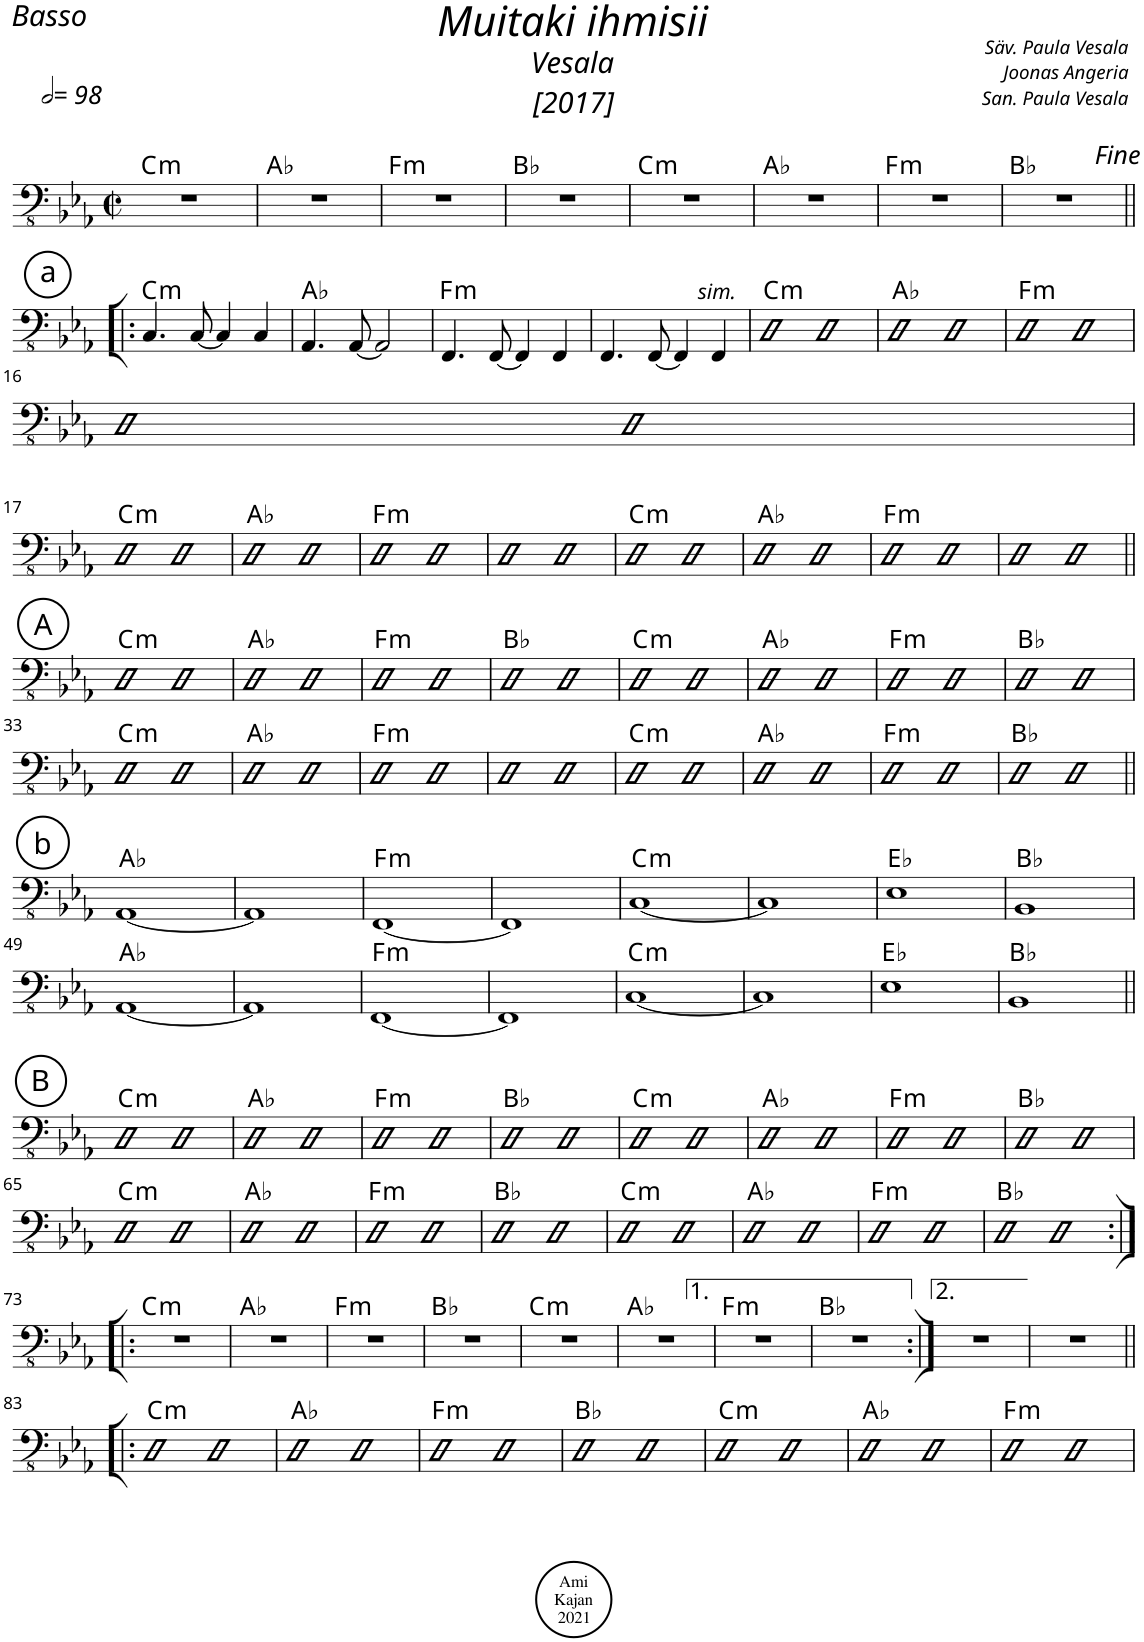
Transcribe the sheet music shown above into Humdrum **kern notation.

**kern	**harte
*part1	*part1
*staff1	*
*I"Acoustic Bass	*
*I'Bass	*
*clefFv4	*
*k[b-e-a-]	*
*M2/2	*
*met(c|)	*
*MM196	*
=1	=1
!	!LO:H:kt=m
1r	C:min
=2	=2
1r	Ab:maj
=3	=3
!	!LO:H:kt=m
1r	F:min
=4	=4
1r	Bb:maj
=5	=5
!	!LO:H:kt=m
1r	C:min
=6	=6
1r	Ab:maj
=7	=7
!	!LO:H:kt=m
1r	F:min
=8	=8
1r	Bb:maj
!!LO:LB:g=z
!!LO:REH:place=s1:a:cj:enc=circle:fs=14:t=a
=9!|:	=9!|:
!	!LO:H:kt=m
4.CC/	C:min
[8CC/	.
4CC/]	.
4CC/	.
=10	=10
4.AAA-/	Ab:maj
[8AAA-/	.
2AAA-/]	.
=11	=11
!	!LO:H:kt=m
4.FFF/	F:min
[8FFF/	.
4FFF/]	.
4FFF/	.
=12	=12
4.FFF/	.
[8FFF/	.
4FFF/]	.
!LO:TX:a:i:t=sim.	!
4FFF/	.
=13	=13
!	!LO:H:kt=m
2CC	C:min
2CC	.
=14	=14
2CC	Ab:maj
2CC	.
=15	=15
!	!LO:H:kt=m
2CC	F:min
2CC	.
!!LO:LB:g=z
=16	=16
2CC	.
2CC	.
!!LO:LB:g=z
=17	=17
!	!LO:H:kt=m
2CC	C:min
2CC	.
=18	=18
2CC	Ab:maj
2CC	.
=19	=19
!	!LO:H:kt=m
2CC	F:min
2CC	.
=20	=20
2CC	.
2CC	.
=21	=21
!	!LO:H:kt=m
2CC	C:min
2CC	.
=22	=22
2CC	Ab:maj
2CC	.
=23	=23
!	!LO:H:kt=m
2CC	F:min
2CC	.
=24	=24
2CC	.
2CC	.
!!LO:LB:g=z
!!LO:REH:place=s1:a:cj:enc=circle:fs=14:t=A
=25||	=25||
!	!LO:H:kt=m
2CC	C:min
2CC	.
=26	=26
2CC	Ab:maj
2CC	.
=27	=27
!	!LO:H:kt=m
2CC	F:min
2CC	.
=28	=28
2CC	Bb:maj
2CC	.
=29	=29
!	!LO:H:kt=m
2CC	C:min
2CC	.
=30	=30
2CC	Ab:maj
2CC	.
=31	=31
!	!LO:H:kt=m
2CC	F:min
2CC	.
=32	=32
2CC	Bb:maj
2CC	.
!!LO:LB:g=z
=33	=33
!	!LO:H:kt=m
2CC	C:min
2CC	.
=34	=34
2CC	Ab:maj
2CC	.
=35	=35
!	!LO:H:kt=m
2CC	F:min
2CC	.
=36	=36
2CC	.
2CC	.
=37	=37
!	!LO:H:kt=m
2CC	C:min
2CC	.
=38	=38
2CC	Ab:maj
2CC	.
=39	=39
!	!LO:H:kt=m
2CC	F:min
2CC	.
=40	=40
2CC	Bb:maj
2CC	.
!!LO:LB:g=z
!!LO:REH:place=s1:a:cj:enc=circle:fs=14:t=b
=41||	=41||
[1AAA-	Ab:maj
=42	=42
1AAA-]	.
=43	=43
!	!LO:H:kt=m
[1FFF	F:min
=44	=44
1FFF]	.
=45	=45
!	!LO:H:kt=m
[1CC	C:min
=46	=46
1CC]	.
=47	=47
1EE-	Eb:maj
=48	=48
1BBB-	Bb:maj
!!LO:LB:g=z
=49	=49
[1AAA-	Ab:maj
=50	=50
1AAA-]	.
=51	=51
!	!LO:H:kt=m
[1FFF	F:min
=52	=52
1FFF]	.
=53	=53
!	!LO:H:kt=m
[1CC	C:min
=54	=54
1CC]	.
=55	=55
1EE-	Eb:maj
=56	=56
1BBB-	Bb:maj
!!LO:LB:g=z
!!LO:REH:place=s1:a:cj:enc=circle:fs=14:t=B
=57||	=57||
!	!LO:H:kt=m
2CC	C:min
2CC	.
=58	=58
2CC	Ab:maj
2CC	.
=59	=59
!	!LO:H:kt=m
2CC	F:min
2CC	.
=60	=60
2CC	Bb:maj
2CC	.
=61	=61
!	!LO:H:kt=m
2CC	C:min
2CC	.
=62	=62
2CC	Ab:maj
2CC	.
=63	=63
!	!LO:H:kt=m
2CC	F:min
2CC	.
=64	=64
2CC	Bb:maj
2CC	.
!!LO:LB:g=z
=65	=65
!	!LO:H:kt=m
2CC	C:min
2CC	.
=66	=66
2CC	Ab:maj
2CC	.
=67	=67
!	!LO:H:kt=m
2CC	F:min
2CC	.
=68	=68
2CC	Bb:maj
2CC	.
=69	=69
!	!LO:H:kt=m
2CC	C:min
2CC	.
=70	=70
2CC	Ab:maj
2CC	.
=71	=71
!	!LO:H:kt=m
2CC	F:min
2CC	.
=72	=72
2CC	Bb:maj
2CC	.
!!LO:LB:g=z
=73:|!|:	=73:|!|:
!	!LO:H:kt=m
1r	C:min
=74	=74
1r	Ab:maj
=75	=75
!	!LO:H:kt=m
1r	F:min
=76	=76
1r	Bb:maj
=77	=77
!	!LO:H:kt=m
1r	C:min
=78	=78
1r	Ab:maj
=79	=79
!	!LO:H:kt=m
1r	F:min
=80	=80
1r	Bb:maj
=81:|!	=81:|!
1r	.
=82	=82
1r	.
!!LO:LB:g=z
=83!|:	=83!|:
!	!LO:H:kt=m
2CC	C:min
2CC	.
=84	=84
2CC	Ab:maj
2CC	.
=85	=85
!	!LO:H:kt=m
2CC	F:min
2CC	.
=86	=86
2CC	Bb:maj
2CC	.
=87	=87
!	!LO:H:kt=m
2CC	C:min
2CC	.
=88	=88
2CC	Ab:maj
2CC	.
=89	=89
!	!LO:H:kt=m
2CC	F:min
2CC	.
=	=
*-	*-
